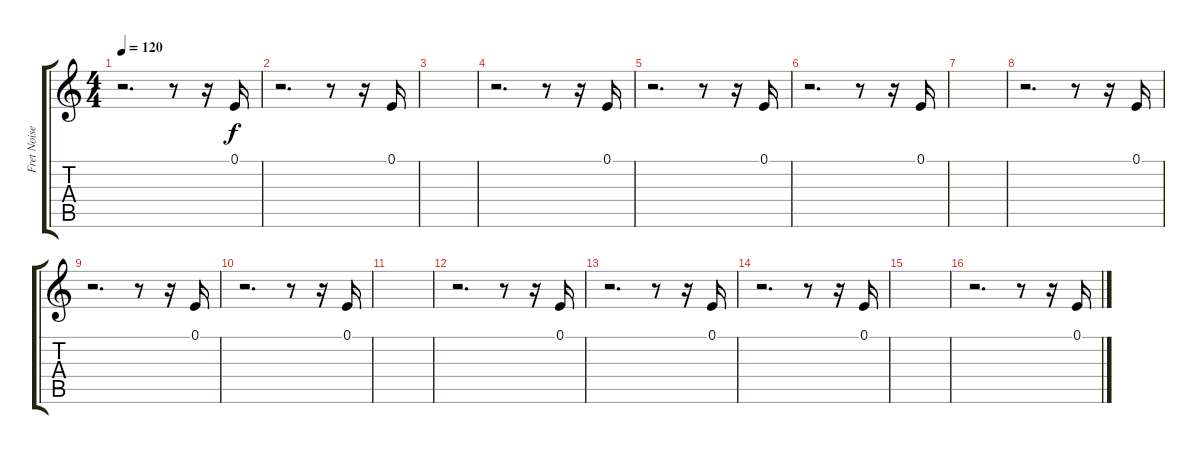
\track ("Fret Noise" "Fret Noise") {instrument guitarfretnoise}
\staff {score tabs}
\tuning (E4 B3 G3 D3 A2 E2) {hide}
\ts (4 4)
\tempo 120
\clef g2
\ks c
r.2{d dy f} r.8 r.16 0.1.16 |
r.2{d} r.8 r.16 0.1.16 |
|
r.2{d volume 10} r.8 r.16 0.1.16 |
r.2{d} r.8 r.16 0.1.16 |
r.2{d} r.8 r.16 0.1.16 |
|
r.2{d volume 8} r.8 r.16 0.1.16 |
r.2{d} r.8 r.16 0.1.16 |
r.2{d volume 6} r.8 r.16 0.1.16 |
|
r.2{d} r.8 r.16 0.1.16 |
r.2{d volume 4} r.8 r.16 0.1.16 |
r.2{d} r.8 r.16 0.1.16 |
|
r.2{d volume 2} r.8 r.16 0.1.16
